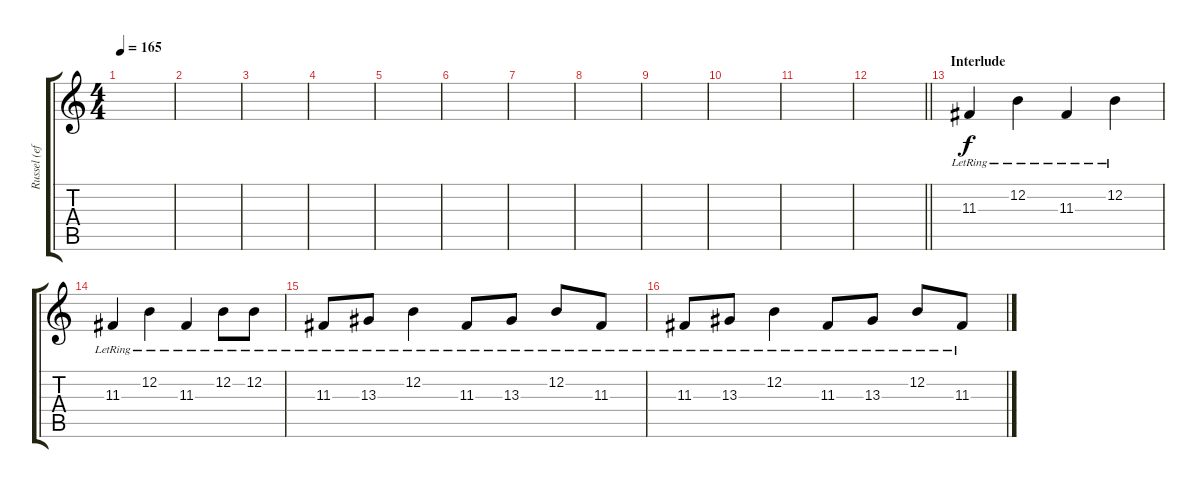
\track ("Russel (effect)" "Russel (ef") {instrument lead1square}
\staff {score tabs}
\tuning (E4 B3 G3 D3 A2 E2) {hide}
\ts (4 4)
\tempo 165
\clef g2
\ks c
|
|
|
|
|
|
|
|
|
|
|
\barLineRight lightlight
|
\section ("" "Interlude")
11.3{lr}.4{volume 10 instrument pad3polysynth} 12.2{lr}.4 11.3{lr}.4 12.2{lr}.4 |
11.3{lr}.4 12.2{lr}.4 11.3{lr}.4 12.2{lr}.8 12.2{lr}.8 |
11.3{lr}.8 13.3{lr}.8 12.2{lr}.4 11.3{lr}.8 13.3{lr}.8 12.2{lr}.8 11.3{lr}.8 |
11.3{lr}.8 13.3{lr}.8 12.2{lr}.4 11.3{lr}.8 13.3{lr}.8 12.2{lr}.8 11.3{lr}.8
